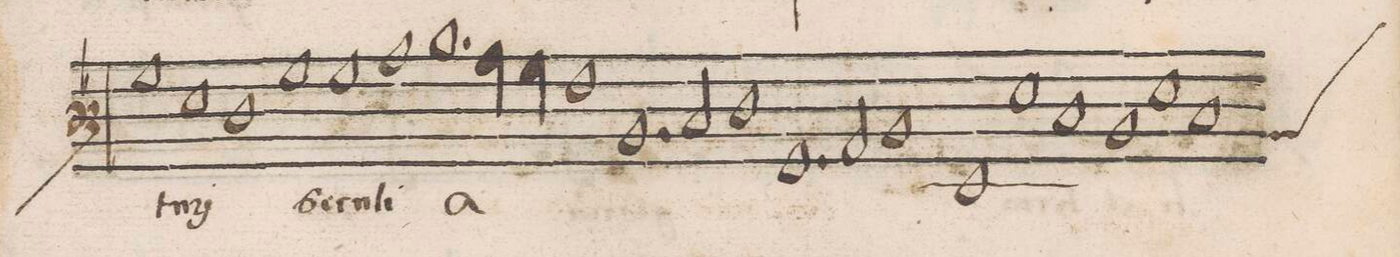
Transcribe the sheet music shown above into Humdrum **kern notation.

**kern	**text
*I"BASSVS	*
*clefF3	*
*k[b-]	*
*met(C|)	*
*M3/1	*
1B-\	-tu-
1G\	-ri
1F\	.
=164-	=164-
1B-\	ſe-
1B-\	-cu-
1c\	-li
=165-	=165-
1.d\	A-
4c\	.
4B-\	.
1A\	.
=166-	=166-
1.D/	.
2E/	.
1F\	.
=167-	=167-
1.BB-/	.
2C/	.
1D/	.
=168-	=168-
1GG/	.
1G\	.
1E/	.
=169-	=169-
1D/	.
1G\	.
*custos:D	*
1E/	.
*clefF4	*
=170-	=170-
*-	*-
